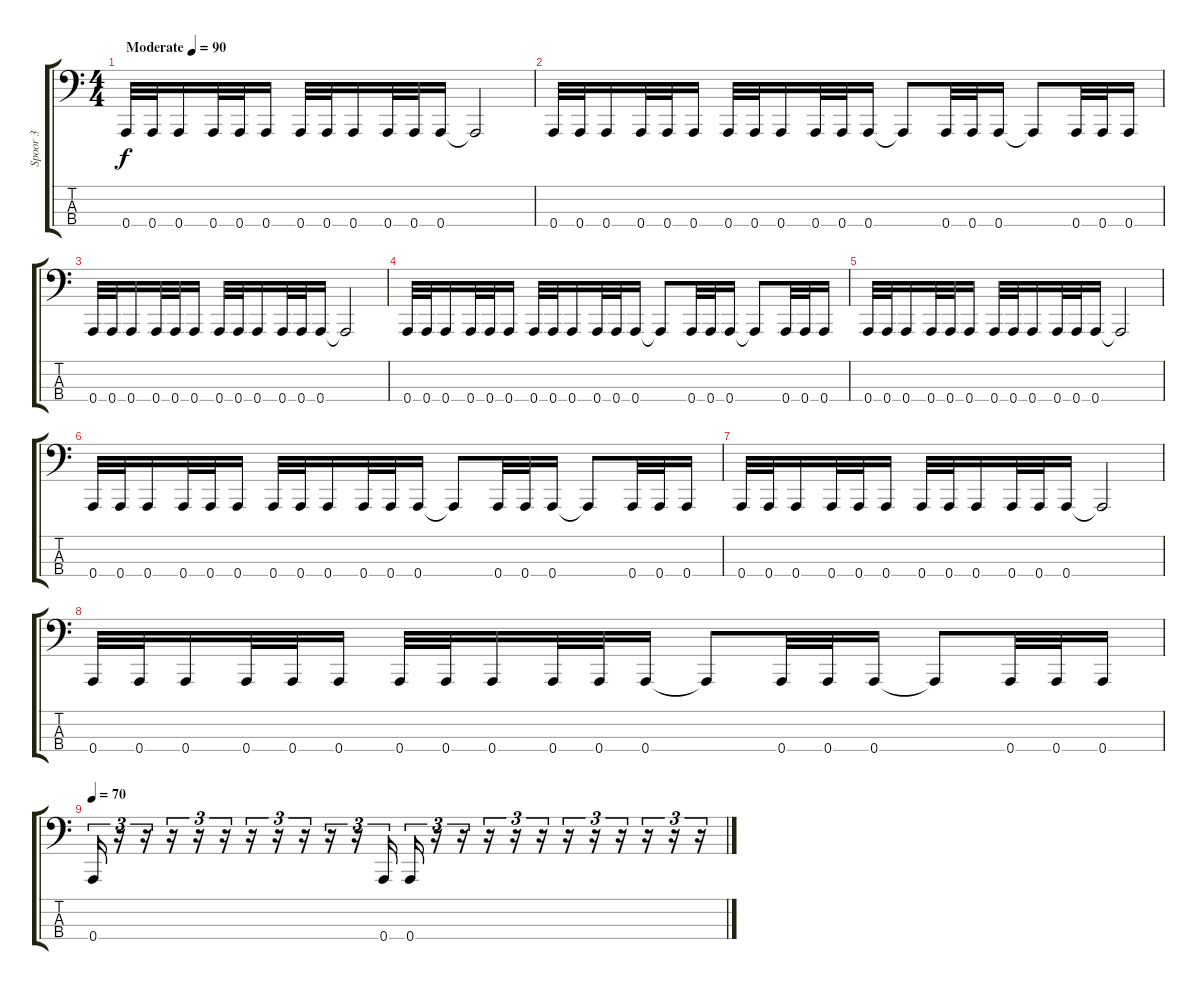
\track ("Spoor 3" "Spoor 3") {instrument electricbasspick}
\staff {score tabs}
\tuning (D2 A1 E1 A0) {hide}
\ts (4 4)
\tempo (90 "Moderate")
\clef f4
\ks c
0.4.32{dy f instrument electricbasspick} 0.4.32 0.4.16 0.4.32 0.4.32 0.4.16 0.4.32 0.4.32 0.4.16 0.4.32 0.4.32 0.4.16 0.4{t}.2 |
0.4.32 0.4.32 0.4.16 0.4.32 0.4.32 0.4.16 0.4.32 0.4.32 0.4.16 0.4.32 0.4.32 0.4.16 0.4{t}.8 0.4.32 0.4.32 0.4.16 0.4{t}.8 0.4.32 0.4.32 0.4.16 |
0.4.32 0.4.32 0.4.16 0.4.32 0.4.32 0.4.16 0.4.32 0.4.32 0.4.16 0.4.32 0.4.32 0.4.16 0.4{t}.2 |
0.4.32 0.4.32 0.4.16 0.4.32 0.4.32 0.4.16 0.4.32 0.4.32 0.4.16 0.4.32 0.4.32 0.4.16 0.4{t}.8 0.4.32 0.4.32 0.4.16 0.4{t}.8 0.4.32 0.4.32 0.4.16 |
0.4.32 0.4.32 0.4.16 0.4.32 0.4.32 0.4.16 0.4.32 0.4.32 0.4.16 0.4.32 0.4.32 0.4.16 0.4{t}.2 |
0.4.32 0.4.32 0.4.16 0.4.32 0.4.32 0.4.16 0.4.32 0.4.32 0.4.16 0.4.32 0.4.32 0.4.16 0.4{t}.8 0.4.32 0.4.32 0.4.16 0.4{t}.8 0.4.32 0.4.32 0.4.16 |
0.4.32 0.4.32 0.4.16 0.4.32 0.4.32 0.4.16 0.4.32 0.4.32 0.4.16 0.4.32 0.4.32 0.4.16 0.4{t}.2 |
0.4.32 0.4.32 0.4.16 0.4.32 0.4.32 0.4.16 0.4.32 0.4.32 0.4.16 0.4.32 0.4.32 0.4.16 0.4{t}.8 0.4.32 0.4.32 0.4.16 0.4{t}.8 0.4.32 0.4.32 0.4.16 |
\tempo 70
0.4.16{tu (3 2)} r.16{tu (3 2)} r.16{tu (3 2)} r.16{tu (3 2)} r.16{tu (3 2)} r.16{tu (3 2)} r.16{tu (3 2)} r.16{tu (3 2)} r.16{tu (3 2)} r.16{tu (3 2)} r.16{tu (3 2)} 0.4.16{tu (3 2)} 0.4.16{tu (3 2)} r.16{tu (3 2)} r.16{tu (3 2)} r.16{tu (3 2)} r.16{tu (3 2)} r.16{tu (3 2)} r.16{tu (3 2)} r.16{tu (3 2)} r.16{tu (3 2)} r.16{tu (3 2)} r.16{tu (3 2)} r.16{tu (3 2)}
